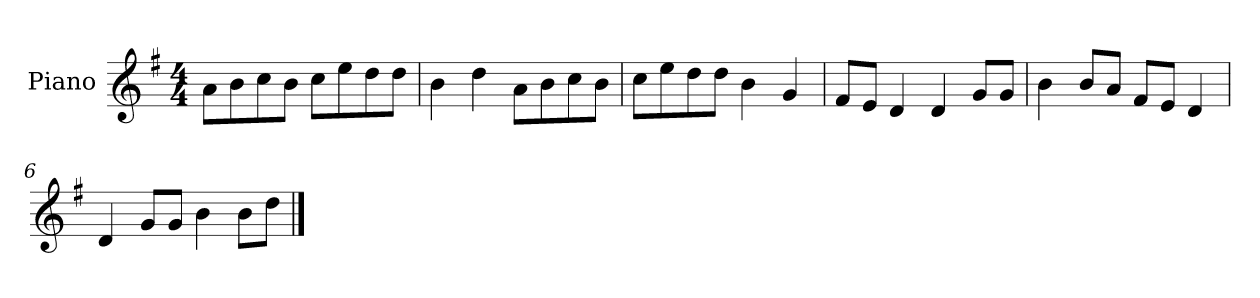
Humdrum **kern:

**kern
*part1
*staff1
*I"Piano
*I'P-no
*clefG2
*k[f#]
*M4/4
*MM90
=1
8a\L
8b\
8cc\
8b\J
8cc\L
8ee\
8dd\
8dd\J
=2
4b\
4dd\
8a\L
8b\
8cc\
8b\J
=3
8cc\L
8ee\
8dd\
8dd\J
4b\
4g/
=4
8f#/L
8e/J
4d/
4d/
8g/L
8g/J
=5
4b\
8b/L
8a/J
8f#/L
8e/J
4d/
=6
4d/
8g/L
8g/J
4b\
8b\L
8dd\J
==
*-
